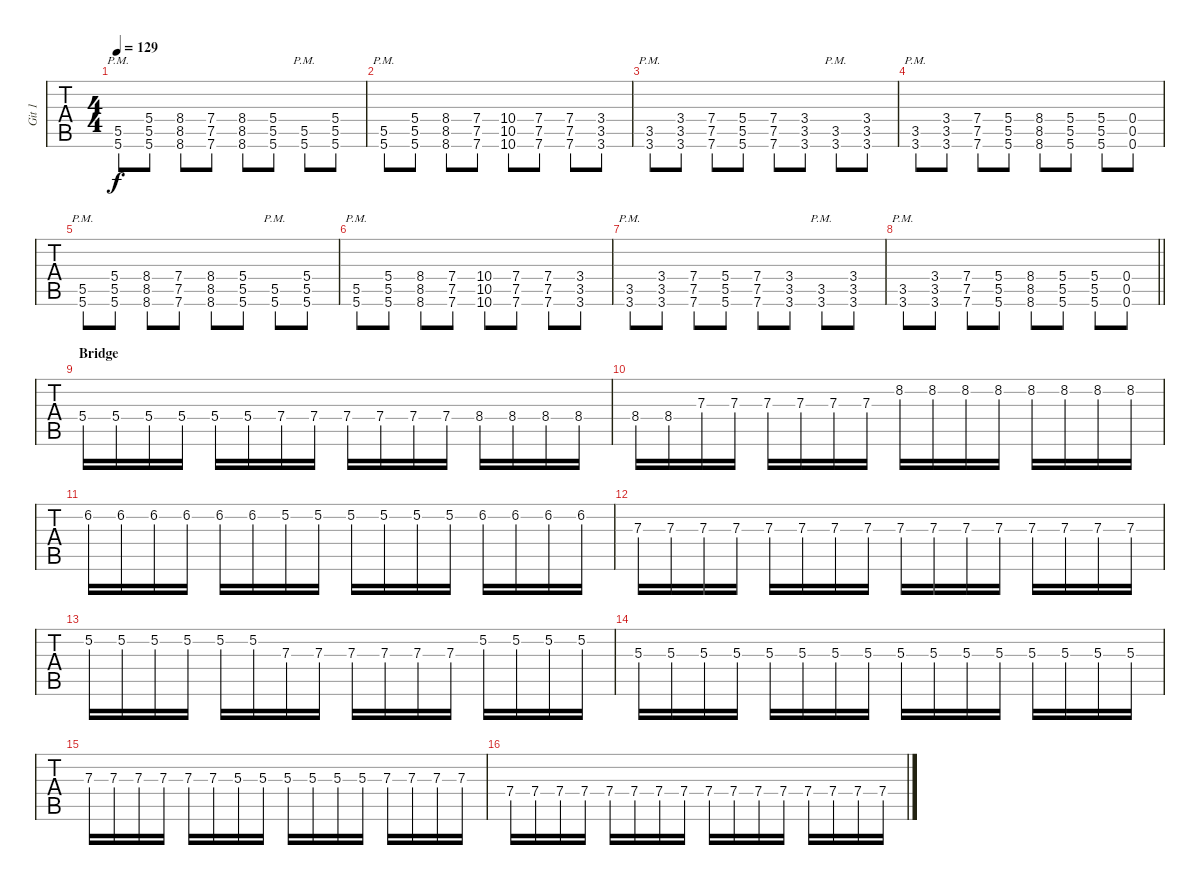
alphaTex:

\track ("Git 1" "Git 1") {instrument distortionguitar}
\staff {tabs}
\tuning (B3 Gb3 D3 A2 E2 A1) {hide}
\ts (4 4)
\tempo 129
\clef f4
\ks c
(5.5{pm} 5.6{pm}).8{dy f} (5.4 5.5 5.6).8 (8.4 8.5 8.6).8 (7.4 7.5 7.6).8 (8.4 8.5 8.6).8 (5.4 5.5 5.6).8 (5.5{pm} 5.6{pm}).8 (5.4 5.5 5.6).8 |
(5.5{pm} 5.6{pm}).8 (5.4 5.5 5.6).8 (8.4 8.5 8.6).8 (7.4 7.5 7.6).8 (10.4 10.5 10.6).8 (7.4 7.5 7.6).8 (7.4 7.5 7.6).8 (3.4 3.5 3.6).8 |
(3.5{pm} 3.6{pm}).8 (3.4 3.5 3.6).8 (7.4 7.5 7.6).8 (5.4 5.5 5.6).8 (7.4 7.5 7.6).8 (3.4 3.5 3.6).8 (3.5{pm} 3.6{pm}).8 (3.4 3.5 3.6).8 |
(3.5{pm} 3.6{pm}).8 (3.4 3.5 3.6).8 (7.4 7.5 7.6).8 (5.4 5.5 5.6).8 (8.4 8.5 8.6).8 (5.4 5.5 5.6).8 (5.4 5.5 5.6).8 (0.4 0.5 0.6).8 |
(5.5{pm} 5.6{pm}).8 (5.4 5.5 5.6).8 (8.4 8.5 8.6).8 (7.4 7.5 7.6).8 (8.4 8.5 8.6).8 (5.4 5.5 5.6).8 (5.5{pm} 5.6{pm}).8 (5.4 5.5 5.6).8 |
(5.5{pm} 5.6{pm}).8 (5.4 5.5 5.6).8 (8.4 8.5 8.6).8 (7.4 7.5 7.6).8 (10.4 10.5 10.6).8 (7.4 7.5 7.6).8 (7.4 7.5 7.6).8 (3.4 3.5 3.6).8 |
(3.5{pm} 3.6{pm}).8 (3.4 3.5 3.6).8 (7.4 7.5 7.6).8 (5.4 5.5 5.6).8 (7.4 7.5 7.6).8 (3.4 3.5 3.6).8 (3.5{pm} 3.6{pm}).8 (3.4 3.5 3.6).8 |
\barLineRight lightlight
(3.5{pm} 3.6{pm}).8 (3.4 3.5 3.6).8 (7.4 7.5 7.6).8 (5.4 5.5 5.6).8 (8.4 8.5 8.6).8 (5.4 5.5 5.6).8 (5.4 5.5 5.6).8 (0.4 0.5 0.6).8 |
\section ("" "Bridge")
5.4.16 5.4.16 5.4.16 5.4.16 5.4.16 5.4.16 7.4.16 7.4.16 7.4.16 7.4.16 7.4.16 7.4.16 8.4.16 8.4.16 8.4.16 8.4.16 |
8.4.16 8.4.16 7.3.16 7.3.16 7.3.16 7.3.16 7.3.16 7.3.16 8.2.16 8.2.16 8.2.16 8.2.16 8.2.16 8.2.16 8.2.16 8.2.16 |
6.2.16 6.2.16 6.2.16 6.2.16 6.2.16 6.2.16 5.2.16 5.2.16 5.2.16 5.2.16 5.2.16 5.2.16 6.2.16 6.2.16 6.2.16 6.2.16 |
7.3.16 7.3.16 7.3.16 7.3.16 7.3.16 7.3.16 7.3.16 7.3.16 7.3.16 7.3.16 7.3.16 7.3.16 7.3.16 7.3.16 7.3.16 7.3.16 |
5.2.16 5.2.16 5.2.16 5.2.16 5.2.16 5.2.16 7.3.16 7.3.16 7.3.16 7.3.16 7.3.16 7.3.16 5.2.16 5.2.16 5.2.16 5.2.16 |
5.3.16 5.3.16 5.3.16 5.3.16 5.3.16 5.3.16 5.3.16 5.3.16 5.3.16 5.3.16 5.3.16 5.3.16 5.3.16 5.3.16 5.3.16 5.3.16 |
7.3.16 7.3.16 7.3.16 7.3.16 7.3.16 7.3.16 5.3.16 5.3.16 5.3.16 5.3.16 5.3.16 5.3.16 7.3.16 7.3.16 7.3.16 7.3.16 |
7.4.16 7.4.16 7.4.16 7.4.16 7.4.16 7.4.16 7.4.16 7.4.16 7.4.16 7.4.16 7.4.16 7.4.16 7.4.16 7.4.16 7.4.16 7.4.16
